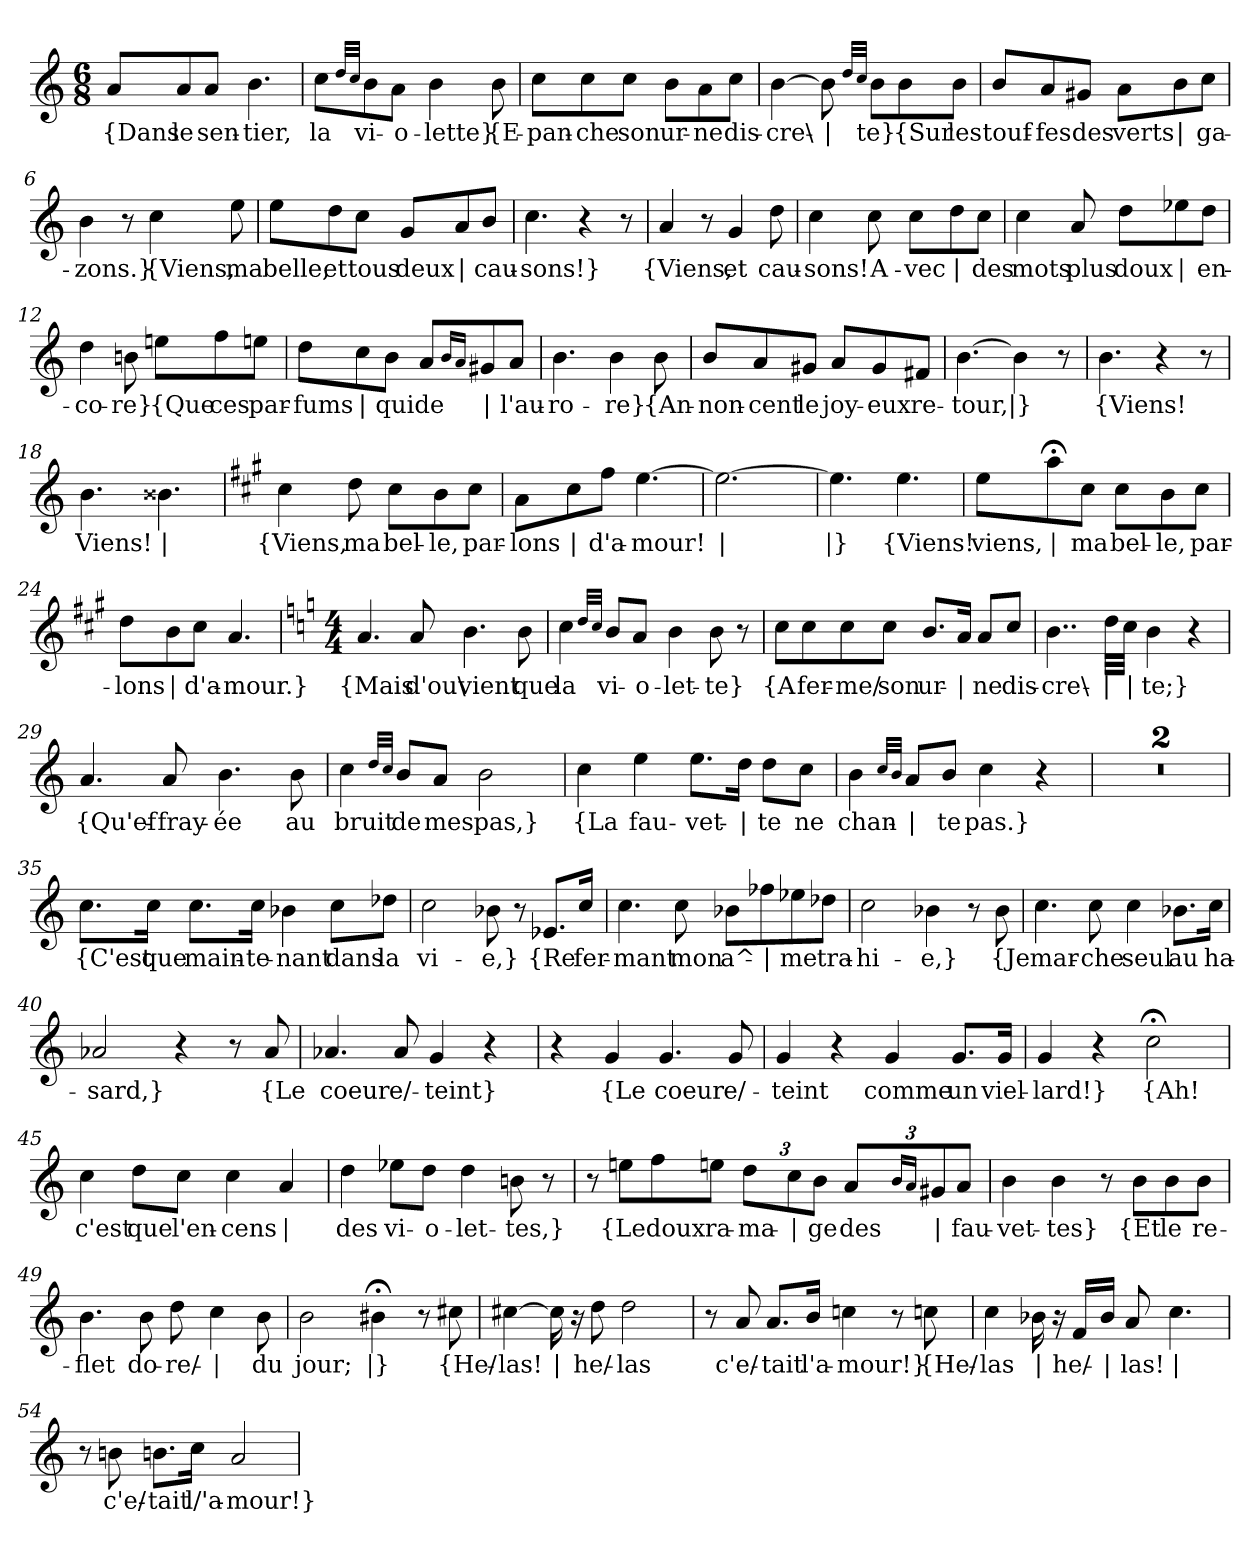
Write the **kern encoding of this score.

**kern	**text
*part1	*part1
*staff1	*staff1
*clefG2	*
*k[]	*
*M6/8	*
=1	=1
!	!LO:LY:b
8a/L	{Dans
!	!LO:LY:b
8a/	le
!	!LO:LY:b
8a/J	sen-
!	!LO:LY:b
4.b\	-tier,
=2	=2
!	!LO:LY:b
8cc\L	la
32qdd/LLL	.
32qcc/JJJ	.
!	!LO:LY:b
8b\	vi-
!	!LO:LY:b
8a\J	-o-
!	!LO:LY:b
4b\	-lette}
!	!LO:LY:b
8b\	{E-
=3	=3
!	!LO:LY:b
8cc\L	-pan-
!	!LO:LY:b
8cc\	-che
!	!LO:LY:b
8cc\J	son
!	!LO:LY:b
8b\L	ur-
!	!LO:LY:b
8a\	-ne
!	!LO:LY:b
8cc\J	dis-
=4	=4
!	!LO:LY:b
[4b\	-cre\-
!	!LO:LY:b
8b\]	|
32qdd/LLL	.
32qcc/JJJ	.
!	!LO:LY:b
8b\L	-te}
!	!LO:LY:b
8b\	{Sur
!	!LO:LY:b
8b\J	les
!!LO:LB:g=z
=5	=5
!	!LO:LY:b
8b/L	touf-
!	!LO:LY:b
8a/	-fes
!	!LO:LY:b
8g#X/J	des
!	!LO:LY:b
8a\L	verts
!	!LO:LY:b
8b\	|
!	!LO:LY:b
8cc\J	ga-
=6	=6
!	!LO:LY:b
4b\	-zons.}
8r	.
!	!LO:LY:b
4cc\	{Viens,
!	!LO:LY:b
8ee\	ma
=7	=7
!	!LO:LY:b
8ee\L	belle,
!	!LO:LY:b
8dd\	et
!	!LO:LY:b
8cc\J	tous
!	!LO:LY:b
8g/L	deux
!	!LO:LY:b
8a/	|
!	!LO:LY:b
8b/J	cau-
=8	=8
!	!LO:LY:b
4.cc\	-sons!}
4r	.
8r	.
=9	=9
!	!LO:LY:b
4a/	{Viens,
8r	.
!	!LO:LY:b
4g/	et
!	!LO:LY:b
8dd\	cau-
!!LO:LB:g=z
=10	=10
!	!LO:LY:b
4cc\	-sons!
!	!LO:LY:b
8cc\	A-
!	!LO:LY:b
8cc\L	-vec
!	!LO:LY:b
8dd\	|
!	!LO:LY:b
8cc\J	des
=11	=11
!	!LO:LY:b
4cc\	mots
!	!LO:LY:b
8a/	plus
!	!LO:LY:b
8dd\L	doux
!	!LO:LY:b
8ee-X\	|
!	!LO:LY:b
8dd\J	en-
=12	=12
!	!LO:LY:b
4dd\	-co-
!	!LO:LY:b
8bn\	-re}
!	!LO:LY:b
8een\L	{Que
!	!LO:LY:b
8ff\	ces
!	!LO:LY:b
8een\J	par-
=13	=13
!	!LO:LY:b
8dd\L	-fums
!	!LO:LY:b
8cc\	|
!	!LO:LY:b
8b\J	qui
!	!LO:LY:b
8a/L	de
16qb/LL	.
16qa/JJ	.
!	!LO:LY:b
8g#X/	|
!	!LO:LY:b
8a/J	l'au-
=14	=14
!	!LO:LY:b
4.b\	-ro-
!	!LO:LY:b
4b\	-re}
!	!LO:LY:b
8b\	{An-
!!LO:LB:g=z
=15	=15
!	!LO:LY:b
8b/L	-non-
!	!LO:LY:b
8a/	-cent
!	!LO:LY:b
8g#X/J	le
!	!LO:LY:b
8a/L	joy-
!	!LO:LY:b
8g#/	-eux
!	!LO:LY:b
8f#X/J	re-
=16	=16
!	!LO:LY:b
[4.b\	-tour,
!	!LO:LY:b
4b\]	|}
8r	.
=17	=17
!	!LO:LY:b
4.b\	{Viens!
4r	.
8r	.
=18	=18
!	!LO:LY:b
4.b\	Viens!
!	!LO:LY:b
4.b##X\	|
=19	=19
*k[f#c#g#]	*
!	!LO:LY:b
4cc#\	{Viens,
!	!LO:LY:b
8dd\	ma
!	!LO:LY:b
8cc#\L	bel-
!	!LO:LY:b
8b\	-le,
!	!LO:LY:b
8cc#\J	par-
=20	=20
!	!LO:LY:b
8a\L	-lons
!	!LO:LY:b
8cc#\	|
!	!LO:LY:b
8ff#\J	d'a-
!	!LO:LY:b
[4.ee\	-mour!
!!LO:LB:g=z
=21	=21
!	!LO:LY:b
2.ee\_	|
=22	=22
!	!LO:LY:b
4.ee\]	|}
!	!LO:LY:b
4.ee\	{Viens!
=23	=23
!	!LO:LY:b
8ee\L	viens,
!	!LO:LY:b
8aa;<\	|
!	!LO:LY:b
8cc#\J	ma
!	!LO:LY:b
8cc#\L	bel-
!	!LO:LY:b
8b\	-le,
!	!LO:LY:b
8cc#\J	par-
=24	=24
!	!LO:LY:b
8dd\L	-lons
!	!LO:LY:b
8b\	|
!	!LO:LY:b
8cc#\J	d'a-
!	!LO:LY:b
4.a/	-mour.}
=25	=25
*k[]	*
*M4/4	*
!	!LO:LY:b
4.a/	{Mais
!	!LO:LY:b
8a/	d'ou\
!	!LO:LY:b
4.b\	vient
!	!LO:LY:b
8b\	que
!!LO:LB:g=z
=26	=26
!	!LO:LY:b
4cc\	la
32qdd/LLL	.
32qcc/JJJ	.
!	!LO:LY:b
8b/L	vi-
!	!LO:LY:b
8a/J	-o-
!	!LO:LY:b
4b\	-let-
!	!LO:LY:b
8b\	-te}
8r	.
=27	=27
!	!LO:LY:b
8cc\L	{A
!	!LO:LY:b
8cc\	fer-
!	!LO:LY:b
8cc\	-me/
!	!LO:LY:b
8cc\J	son
!	!LO:LY:b
8.b/L	ur-
!	!LO:LY:b
16a/Jk	|
!	!LO:LY:b
8a/L	-ne
!	!LO:LY:b
8cc/J	dis-
=28	=28
!	!LO:LY:b
4..b\	cre\-
!	!LO:LY:b
32dd\LLL	|
!	!LO:LY:b
32cc\JJJ	|
!	!LO:LY:b
4b\	-te;}
4r	.
=29	=29
!	!LO:LY:b
4.a/	{Qu'ef-
!	!LO:LY:b
8a/	-fray-
!	!LO:LY:b
4.b\	-ée
!	!LO:LY:b
8b\	au
!!LO:LB:g=z
=30	=30
!	!LO:LY:b
4cc\	bruit
32qdd/LLL	.
32qcc/JJJ	.
!	!LO:LY:b
8b/L	de
!	!LO:LY:b
8a/J	mes
!	!LO:LY:b
2b\	pas,}
=31	=31
!	!LO:LY:b
4cc\	{La
!	!LO:LY:b
4ee\	fau-
!	!LO:LY:b
8.ee\L	-vet-
!	!LO:LY:b
16dd\Jk	|
!	!LO:LY:b
8dd\L	-te
!	!LO:LY:b
8cc\J	ne
=32	=32
!	!LO:LY:b
4b\	chan-
32qcc/LLL	.
32qb/JJJ	.
!	!LO:LY:b
8a/L	|
!	!LO:LY:b
8b/J	-te
!	!LO:LY:b
4cc\	pas.}
4r	.
=33	=33
1r	.
=34	=34
1r;<	.
!!LO:LB:g=z
=35	=35
!	!LO:LY:b
8.cc\L	{C'est
!	!LO:LY:b
16cc\Jk	que
!	!LO:LY:b
8.cc\L	main-
!	!LO:LY:b
16cc\Jk	-te-
!	!LO:LY:b
4b-X\	-nant
!	!LO:LY:b
8cc\L	dans
!	!LO:LY:b
8dd-X\J	la
=36	=36
!	!LO:LY:b
2cc\	vi-
!	!LO:LY:b
8b-X\	-e,}
8r	.
!	!LO:LY:b
8.e-X/L	{Re
!	!LO:LY:b
16cc/Jk	fer-
=37	=37
!	!LO:LY:b
4.cc\	-mant
!	!LO:LY:b
8cc\	mon
!	!LO:LY:b
8b-X\L	a^-
!	!LO:LY:b
8ff-X\	|
!	!LO:LY:b
8ee-X\	-me
!	!LO:LY:b
8dd-X\J	tra-
=38	=38
!	!LO:LY:b
2cc\	-hi-
!	!LO:LY:b
4b-X\	-e,}
8r	.
!	!LO:LY:b
8b-\	{Je
!!LO:LB:g=z
=39	=39
!	!LO:LY:b
4.cc\	mar-
!	!LO:LY:b
8cc\	-che
!	!LO:LY:b
4cc\	seul
!	!LO:LY:b
8.b-X\L	au
!	!LO:LY:b
16cc\Jk	ha-
=40	=40
!	!LO:LY:b
2a-X/	-sard,}
4r	.
8r	.
!	!LO:LY:b
8a-/	{Le
=41	=41
!	!LO:LY:b
4.a-X/	coeur
!	!LO:LY:b
8a-/	e/-
!	!LO:LY:b
4g/	-teint}
4r	.
=42	=42
4r	.
!	!LO:LY:b
4g/	{Le
!	!LO:LY:b
4.g/	coeur
!	!LO:LY:b
8g/	e/-
=43	=43
!	!LO:LY:b
4g/	-teint
4r	.
!	!LO:LY:b
4g/	comme
!	!LO:LY:b
8.g/L	un
!	!LO:LY:b
16g/Jk	viel-
=44	=44
!	!LO:LY:b
4g/	-lard!}
4r	.
!	!LO:LY:b
2cc;<\	{Ah!
!!LO:LB:g=z
=45	=45
!	!LO:LY:b
4cc\	c'est
!	!LO:LY:b
8dd\L	que
!	!LO:LY:b
8cc\J	l'en-
!	!LO:LY:b
4cc\	-cens
!	!LO:LY:b
4a/	|
=46	=46
!	!LO:LY:b
4dd\	des
!	!LO:LY:b
8ee-X\L	vi-
!	!LO:LY:b
8dd\J	-o-
!	!LO:LY:b
4dd\	-let-
!	!LO:LY:b
8bn\	-tes,}
8r	.
=47	=47
8r	.
!	!LO:LY:b
8een\L	{Le
!	!LO:LY:b
8ff\	doux
!	!LO:LY:b
8een\J	ra-
*Xbrackettup	*
!	!LO:LY:b
12dd\L	-ma-
!	!LO:LY:b
12cc\	|
!	!LO:LY:b
12b\J	-ge
!	!LO:LY:b
12a/L	des
16qb/LL	.
16qa/JJ	.
!	!LO:LY:b
12g#X/	|
!	!LO:LY:b
12a/J	fau-
=48	=48
!	!LO:LY:b
4b\	-vet-
!	!LO:LY:b
4b\	-tes}
8r	.
!	!LO:LY:b
8b\L	{Et
!	!LO:LY:b
8b\	le
!	!LO:LY:b
8b\J	re-
!!LO:PB:g=z
=49	=49
!	!LO:LY:b
4.b\	-flet
!	!LO:LY:b
8b\	do-
!	!LO:LY:b
8dd\	-re/-
!	!LO:LY:b
4cc\	|
!	!LO:LY:b
8b\	du
=50	=50
!	!LO:LY:b
2b\	jour;
!	!LO:LY:b
4b#X;<\	|}
8r	.
!	!LO:LY:b
8cc#X\	{He/-
=51	=51
!	!LO:LY:b
[4cc#X\	-las!
!	!LO:LY:b
16cc#\]	|
16r	.
!	!LO:LY:b
8dd\	he/-
!	!LO:LY:b
2dd\	-las
=52	=52
8r	.
!	!LO:LY:b
8a/	c'e/-
!	!LO:LY:b
8.a/L	-tait
!	!LO:LY:b
16b/Jk	l'a-
!	!LO:LY:b
4ccn\	-mour!}
8r	.
!	!LO:LY:b
8ccn\	{He/-
=53	=53
!	!LO:LY:b
4cc\	-las
!	!LO:LY:b
16b-X\	|
16r	.
!	!LO:LY:b
16f/LL	he/-
!	!LO:LY:b
16b-/JJ	|
!	!LO:LY:b
8a/	-las!
!	!LO:LY:b
4.cc\	|
!!LO:LB:g=z
=54	=54
8r	.
!	!LO:LY:b
8bn\	c'e/-
!	!LO:LY:b
8.bn\L	-tait
!	!LO:LY:b
16cc\Jk	l/'a-
!	!LO:LY:b
2a/	-mour!}
=	=
*-	*-
